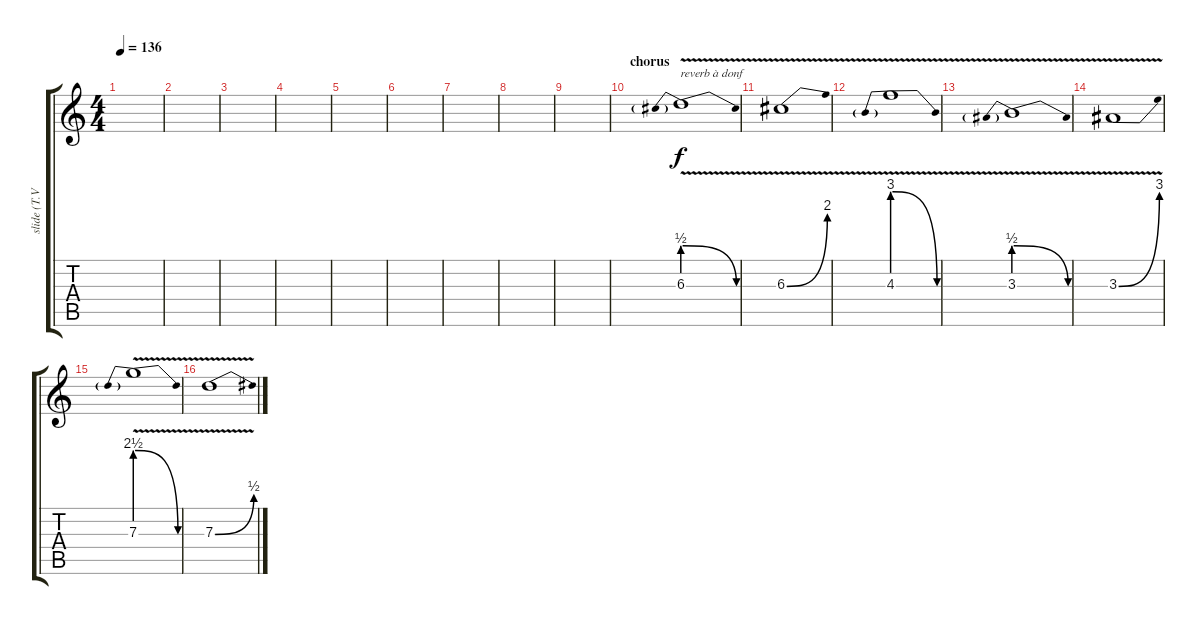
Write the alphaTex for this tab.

\track ("slide (T.VanLeeuwen)" "slide (T.V") {instrument distortionguitar}
\staff {score tabs}
\tuning (E4 B3 G3 D3 A2 E2) {hide}
\ts (4 4)
\tempo 136
\clef g2
\ks c
|
|
|
|
|
|
|
|
|
\section ("" "chorus")
6.3{be (prebendrelease 0 2 60 0) v}.1{txt "reverb à donf"} |
6.3{be (bend 0 0 60 8) v}.1 |
4.3{be (prebendrelease 0 12 60 0) v}.1 |
3.3{be (prebendrelease 0 2 60 0) v}.1 |
3.3{be (bend 0 0 60 12) v}.1 |
7.3{be (prebendrelease 0 10 60 0) v}.1 |
7.3{be (bend 0 0 60 2) v}.1
